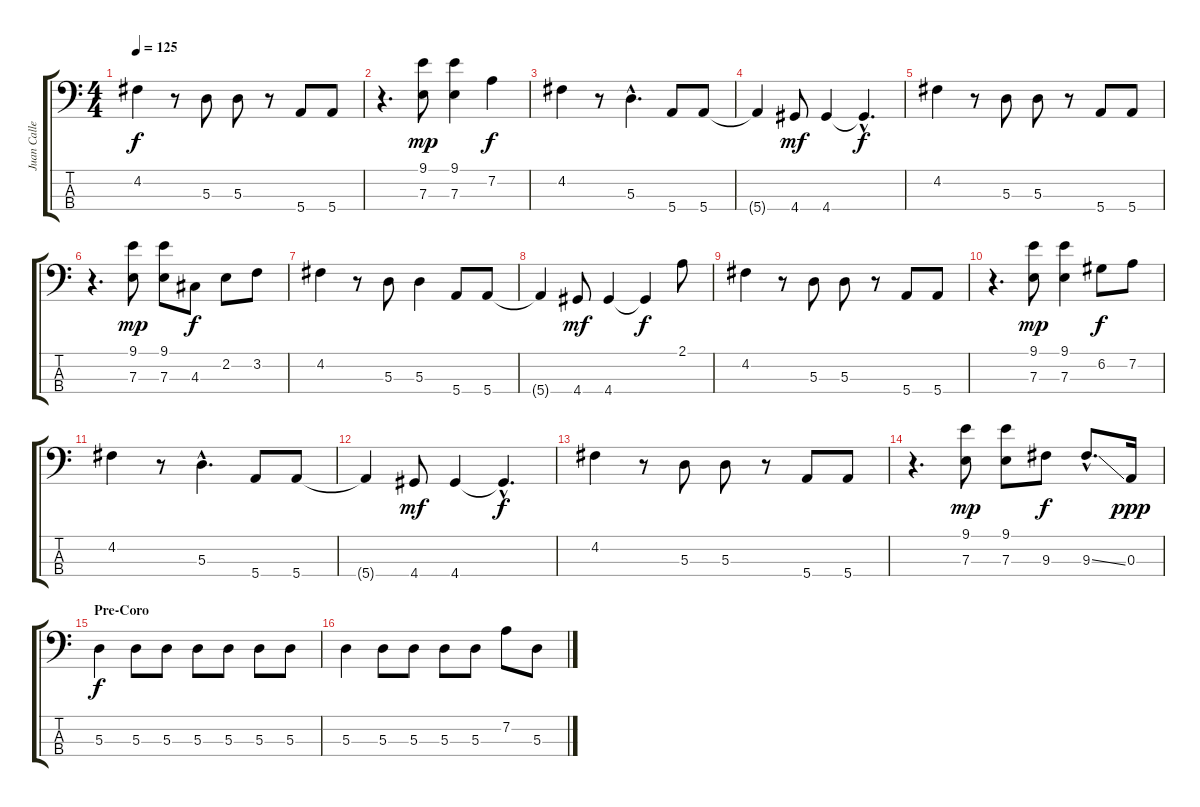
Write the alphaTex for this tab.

\track ("Juan Calleros" "Juan Calle") {instrument electricbassfinger}
\staff {score tabs}
\tuning (G2 D2 A1 E1) {hide}
\ts (4 4)
\tempo 125
\clef f4
\ks c
4.2.4{dy f} r.8 5.3.8 5.3.8 r.8 5.4.8 5.4.8 |
r.4{d} (9.1 7.3).8{dy mp} (9.1 7.3).4 7.2.4{dy f} |
4.2.4 r.8 5.3{hac}.4{d} 5.4.8 5.4.8 |
5.4{t}.4 4.4.8{dy mf} 4.4.4 4.4{hac t}.4{d dy f} |
4.2.4 r.8 5.3.8 5.3.8 r.8 5.4.8 5.4.8 |
r.4{d} (9.1 7.3).8{dy mp} (9.1 7.3).8 4.3.8{dy f} 2.2.8 3.2.8 |
4.2.4 r.8 5.3.8 5.3.4 5.4.8 5.4.8 |
5.4{t}.4 4.4.8{dy mf} 4.4.4 4.4{t}.4{dy f} 2.1.8 |
4.2.4 r.8 5.3.8 5.3.8 r.8 5.4.8 5.4.8 |
r.4{d} (9.1 7.3).8{dy mp} (9.1 7.3).4 6.2.8{dy f} 7.2.8 |
4.2.4 r.8 5.3{hac}.4{d} 5.4.8 5.4.8 |
5.4{t}.4 4.4.8{dy mf} 4.4.4 4.4{hac t}.4{d dy f} |
4.2.4 r.8 5.3.8 5.3.8 r.8 5.4.8 5.4.8 |
r.4{d} (9.1 7.3).8{dy mp} (9.1 7.3).8 9.3.8{dy f} 9.3{ss hac}.8{d} 0.3.16{dy ppp} |
\section ("" "Pre-Coro")
5.3.4{dy f} 5.3.8 5.3.8 5.3.8 5.3.8 5.3.8 5.3.8 |
5.3.4 5.3.8 5.3.8 5.3.8 5.3.8 7.2.8 5.3.8
